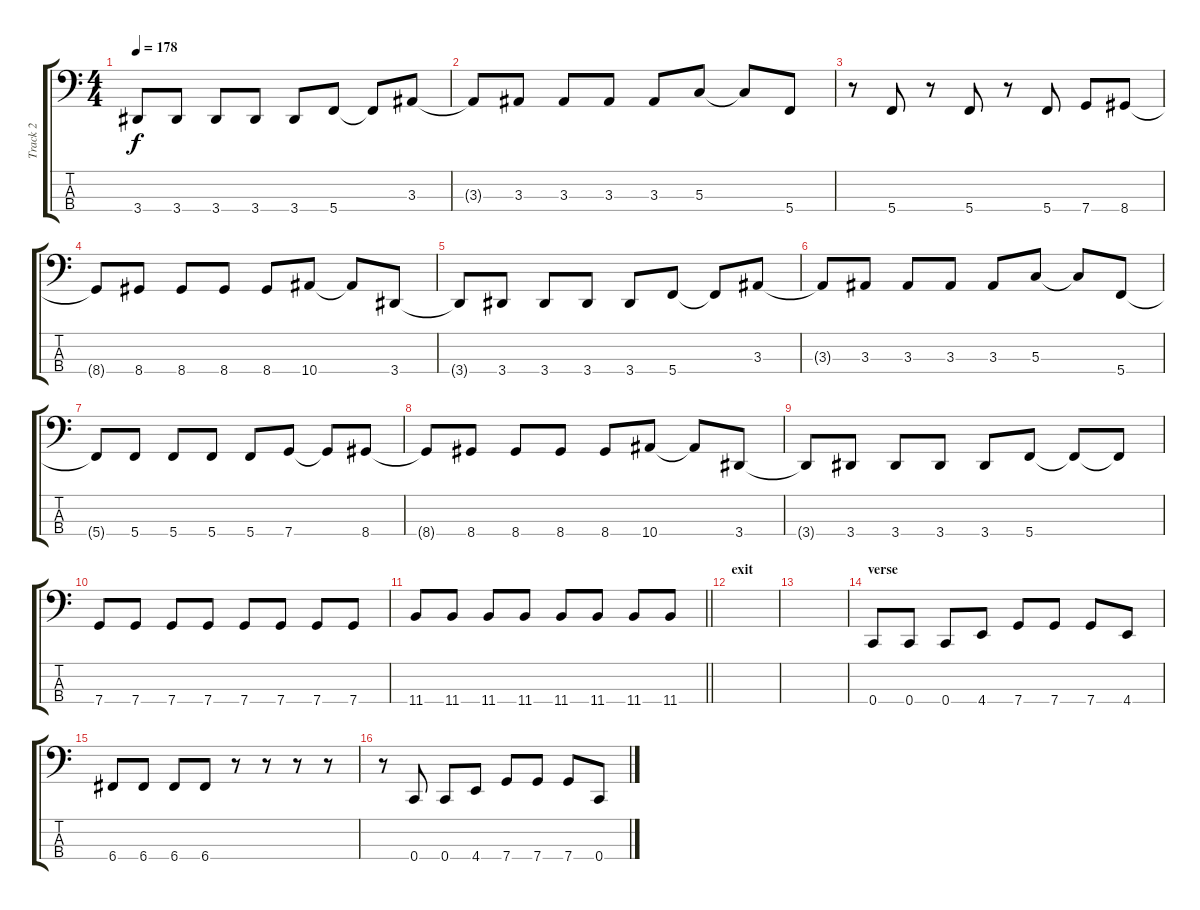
\track ("Track 2" "Track 2") {instrument electricbassfinger}
\staff {score tabs}
\tuning (F2 C2 G1 C1) {hide}
\ts (4 4)
\tempo 178
\clef f4
\ks c
3.4{t}.8{dy f} 3.4.8 3.4.8 3.4.8 3.4.8 5.4.8 5.4{t}.8 3.3.8 |
3.3{t}.8 3.3.8 3.3.8 3.3.8 3.3.8 5.3.8 5.3{t}.8 5.4.8 |
r.8 5.4.8 r.8 5.4.8 r.8 5.4.8 7.4.8 8.4.8 |
8.4{t}.8 8.4.8 8.4.8 8.4.8 8.4.8 10.4.8 10.4{t}.8 3.4.8 |
3.4{t}.8 3.4.8 3.4.8 3.4.8 3.4.8 5.4.8 5.4{t}.8 3.3.8 |
3.3{t}.8 3.3.8 3.3.8 3.3.8 3.3.8 5.3.8 5.3{t}.8 5.4.8 |
5.4{t}.8 5.4.8 5.4.8 5.4.8 5.4.8 7.4.8 7.4{t}.8 8.4.8 |
8.4{t}.8 8.4.8 8.4.8 8.4.8 8.4.8 10.4.8 10.4{t}.8 3.4.8 |
3.4{t}.8 3.4.8 3.4.8 3.4.8 3.4.8 5.4.8 5.4{t}.8 5.4{t}.8 |
7.4.8 7.4.8 7.4.8 7.4.8 7.4.8 7.4.8 7.4.8 7.4.8 |
\barLineRight lightlight
11.4.8 11.4.8 11.4.8 11.4.8 11.4.8 11.4.8 11.4.8 11.4.8 |
\section ("" "exit")
|
|
\section ("" "verse")
0.4.8 0.4.8 0.4.8 4.4.8 7.4.8 7.4.8 7.4.8 4.4.8 |
6.4.8 6.4.8 6.4.8 6.4.8 r.8 r.8 r.8 r.8 |
r.8 0.4.8 0.4.8 4.4.8 7.4.8 7.4.8 7.4.8 0.4.8
